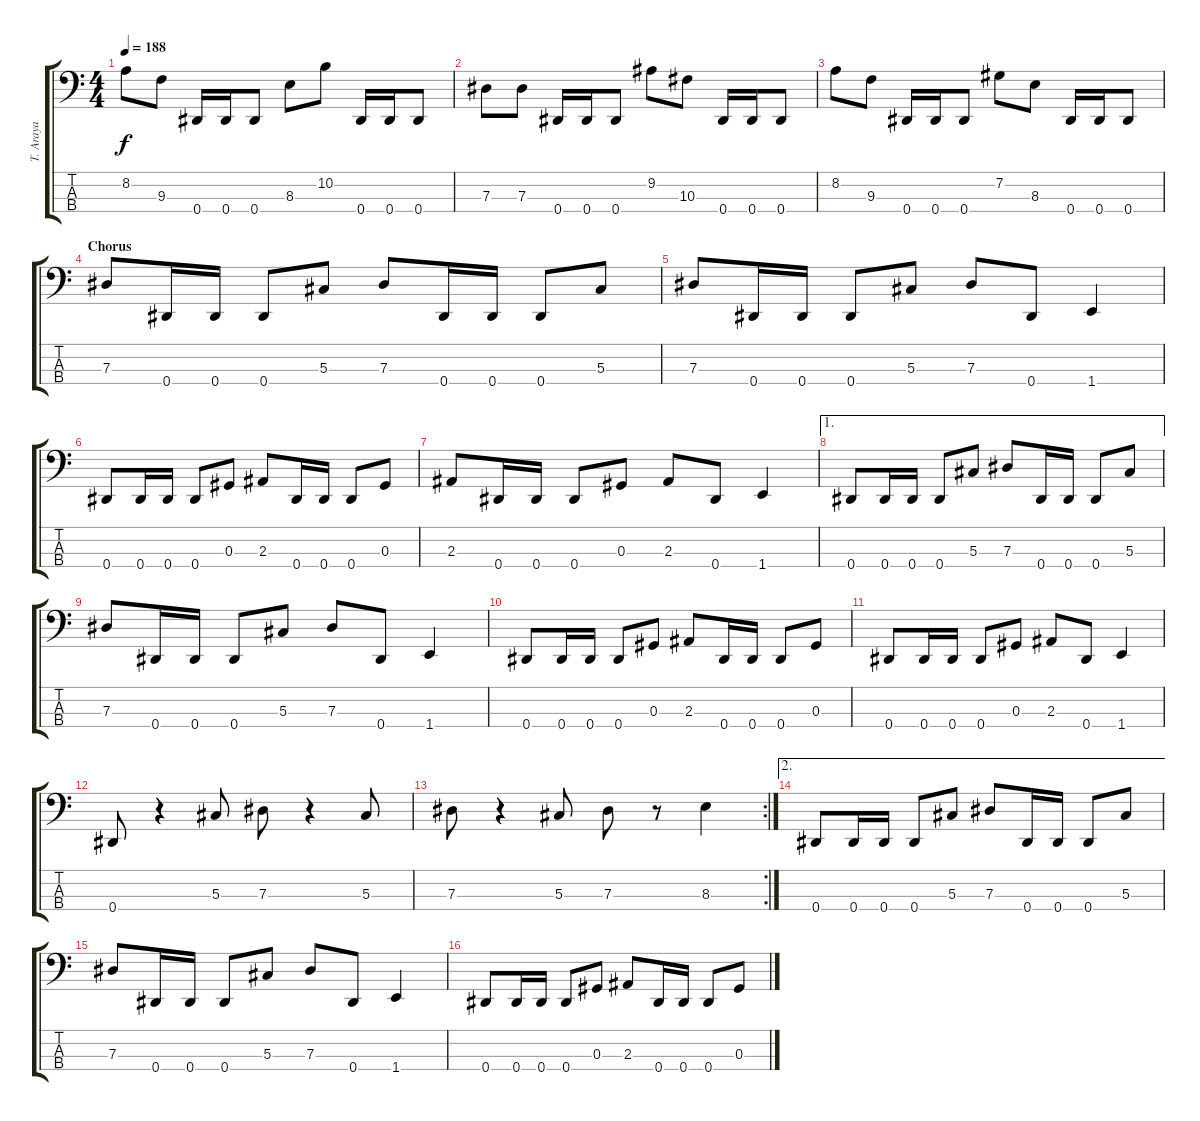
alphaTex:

\track ("T. Araya" "T. Araya") {instrument electricbasspick}
\staff {score tabs}
\tuning (Gb2 Db2 Ab1 Eb1) {hide}
\ts (4 4)
\tempo 188
\clef f4
\ks c
8.2.8{dy f} 9.3.8 0.4.16 0.4.16 0.4.8 8.3.8 10.2.8 0.4.16 0.4.16 0.4.8 |
7.3.8 7.3.8 0.4.16 0.4.16 0.4.8 9.2.8 10.3.8 0.4.16 0.4.16 0.4.8 |
8.2.8 9.3.8 0.4.16 0.4.16 0.4.8 7.2.8 8.3.8 0.4.16 0.4.16 0.4.8 |
\section ("" "Chorus")
7.3.8 0.4.16 0.4.16 0.4.8 5.3.8 7.3.8 0.4.16 0.4.16 0.4.8 5.3.8 |
7.3.8 0.4.16 0.4.16 0.4.8 5.3.8 7.3.8 0.4.8 1.4.4 |
0.4.8 0.4.16 0.4.16 0.4.8 0.3.8 2.3.8 0.4.16 0.4.16 0.4.8 0.3.8 |
2.3.8 0.4.16 0.4.16 0.4.8 0.3.8 2.3.8 0.4.8 1.4.4 |
\ae 1
0.4.8 0.4.16 0.4.16 0.4.8 5.3.8 7.3.8 0.4.16 0.4.16 0.4.8 5.3.8 |
7.3.8 0.4.16 0.4.16 0.4.8 5.3.8 7.3.8 0.4.8 1.4.4 |
0.4.8 0.4.16 0.4.16 0.4.8 0.3.8 2.3.8 0.4.16 0.4.16 0.4.8 0.3.8 |
0.4.8 0.4.16 0.4.16 0.4.8 0.3.8 2.3.8 0.4.8 1.4.4 |
0.4.8 r.4 5.3.8 7.3.8 r.4 5.3.8 |
\rc 2
7.3.8 r.4 5.3.8 7.3.8 r.8 8.3.4 |
\ae 2
0.4.8 0.4.16 0.4.16 0.4.8 5.3.8 7.3.8 0.4.16 0.4.16 0.4.8 5.3.8 |
7.3.8 0.4.16 0.4.16 0.4.8 5.3.8 7.3.8 0.4.8 1.4.4 |
0.4.8 0.4.16 0.4.16 0.4.8 0.3.8 2.3.8 0.4.16 0.4.16 0.4.8 0.3.8
